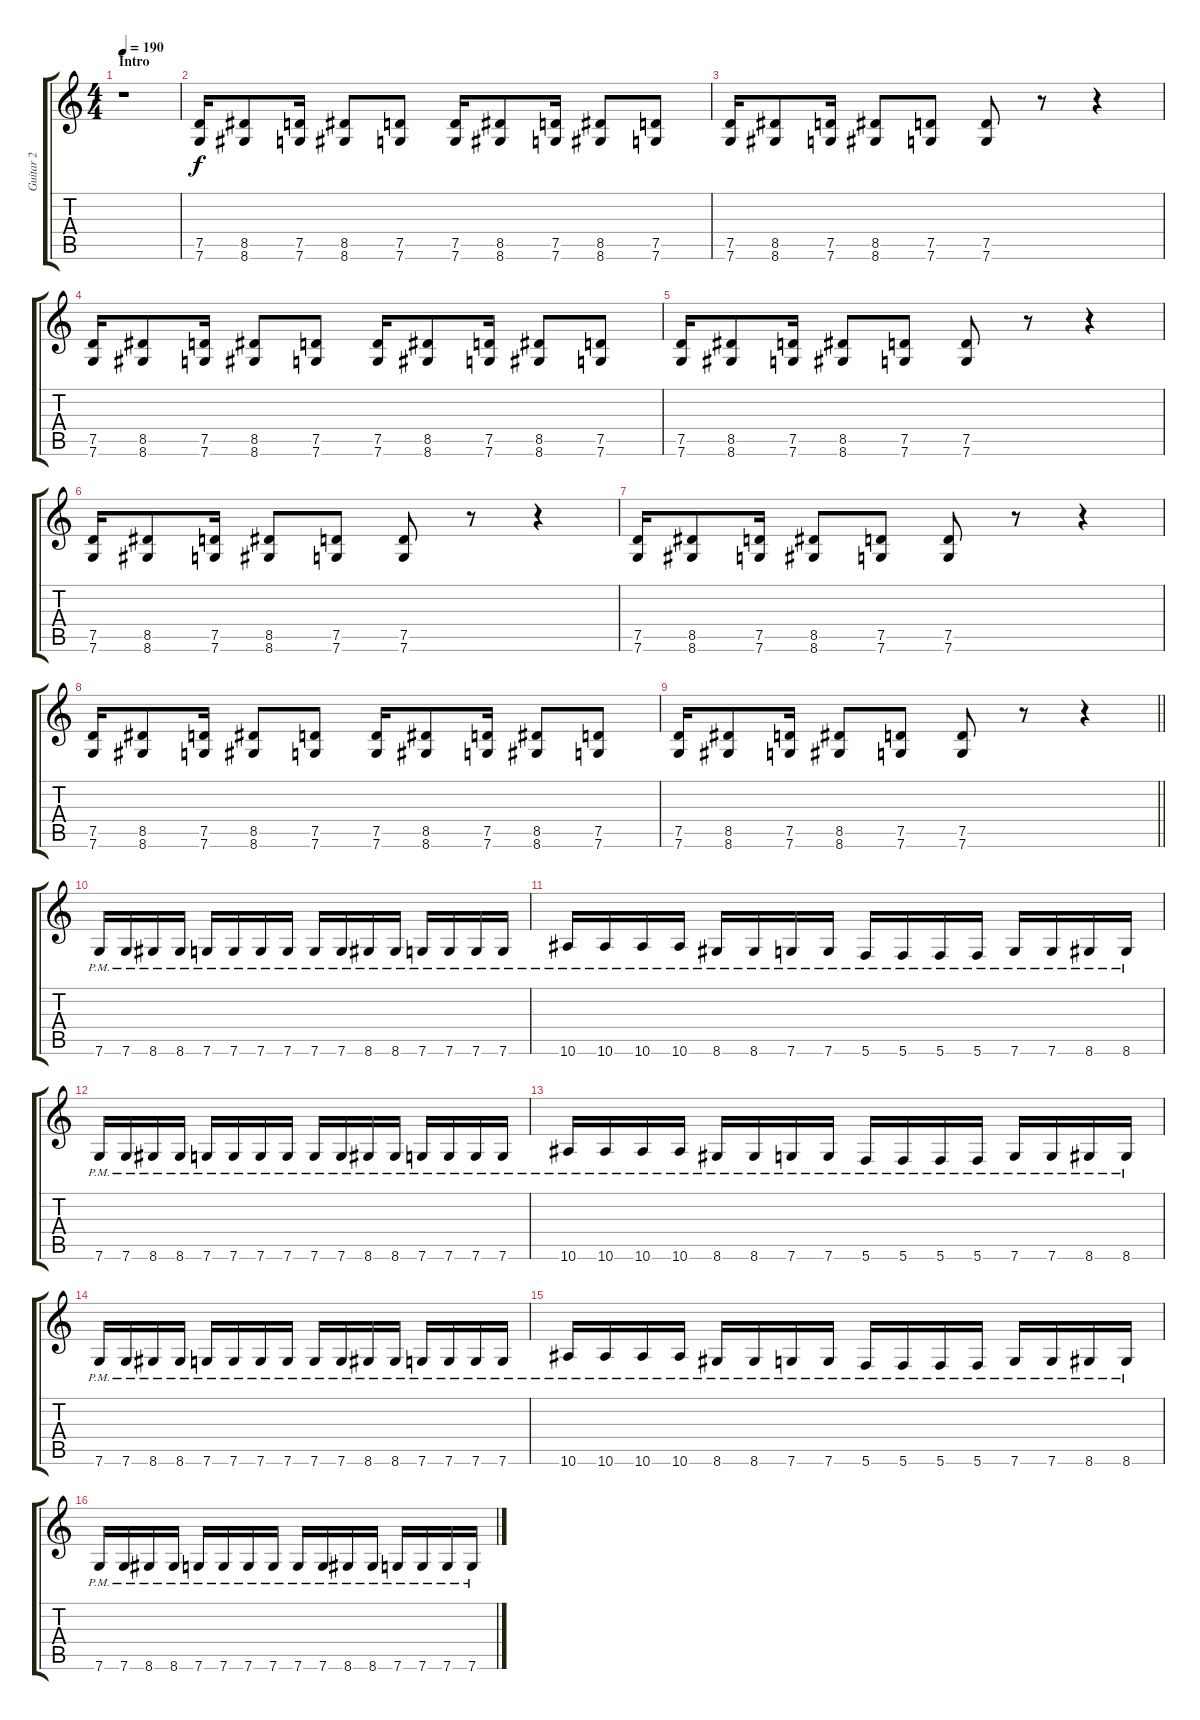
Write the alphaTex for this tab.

\track ("Guitar 2" "Guitar 2") {instrument distortionguitar}
\staff {score tabs}
\tuning (D4 A3 F3 C3 G2 C2) {hide}
\ts (4 4)
\section ("" "Intro")
\tempo 190
\clef g2
\ks c
r.1{dy f instrument distortionguitar} |
(7.5 7.6).16 (8.5 8.6).8 (7.5 7.6).16 (8.5 8.6).8 (7.5 7.6).8 (7.5 7.6).16 (8.5 8.6).8 (7.5 7.6).16 (8.5 8.6).8 (7.5 7.6).8 |
(7.5 7.6).16 (8.5 8.6).8 (7.5 7.6).16 (8.5 8.6).8 (7.5 7.6).8 (7.5 7.6).8 r.8 r.4 |
(7.5 7.6).16 (8.5 8.6).8 (7.5 7.6).16 (8.5 8.6).8 (7.5 7.6).8 (7.5 7.6).16 (8.5 8.6).8 (7.5 7.6).16 (8.5 8.6).8 (7.5 7.6).8 |
(7.5 7.6).16 (8.5 8.6).8 (7.5 7.6).16 (8.5 8.6).8 (7.5 7.6).8 (7.5 7.6).8 r.8 r.4 |
(7.5 7.6).16 (8.5 8.6).8 (7.5 7.6).16 (8.5 8.6).8 (7.5 7.6).8 (7.5 7.6).8 r.8 r.4 |
(7.5 7.6).16 (8.5 8.6).8 (7.5 7.6).16 (8.5 8.6).8 (7.5 7.6).8 (7.5 7.6).8 r.8 r.4 |
(7.5 7.6).16 (8.5 8.6).8 (7.5 7.6).16 (8.5 8.6).8 (7.5 7.6).8 (7.5 7.6).16 (8.5 8.6).8 (7.5 7.6).16 (8.5 8.6).8 (7.5 7.6).8 |
\barLineRight lightlight
(7.5 7.6).16 (8.5 8.6).8 (7.5 7.6).16 (8.5 8.6).8 (7.5 7.6).8 (7.5 7.6).8 r.8 r.4 |
\section ("" "")
7.6{pm}.16 7.6{pm}.16 8.6{pm}.16 8.6{pm}.16 7.6{pm}.16 7.6{pm}.16 7.6{pm}.16 7.6{pm}.16 7.6{pm}.16 7.6{pm}.16 8.6{pm}.16 8.6{pm}.16 7.6{pm}.16 7.6{pm}.16 7.6{pm}.16 7.6{pm}.16 |
10.6{pm}.16 10.6{pm}.16 10.6{pm}.16 10.6{pm}.16 8.6{pm}.16 8.6{pm}.16 7.6{pm}.16 7.6{pm}.16 5.6{pm}.16 5.6{pm}.16 5.6{pm}.16 5.6{pm}.16 7.6{pm}.16 7.6{pm}.16 8.6{pm}.16 8.6{pm}.16 |
7.6{pm}.16 7.6{pm}.16 8.6{pm}.16 8.6{pm}.16 7.6{pm}.16 7.6{pm}.16 7.6{pm}.16 7.6{pm}.16 7.6{pm}.16 7.6{pm}.16 8.6{pm}.16 8.6{pm}.16 7.6{pm}.16 7.6{pm}.16 7.6{pm}.16 7.6{pm}.16 |
10.6{pm}.16 10.6{pm}.16 10.6{pm}.16 10.6{pm}.16 8.6{pm}.16 8.6{pm}.16 7.6{pm}.16 7.6{pm}.16 5.6{pm}.16 5.6{pm}.16 5.6{pm}.16 5.6{pm}.16 7.6{pm}.16 7.6{pm}.16 8.6{pm}.16 8.6{pm}.16 |
7.6{pm}.16 7.6{pm}.16 8.6{pm}.16 8.6{pm}.16 7.6{pm}.16 7.6{pm}.16 7.6{pm}.16 7.6{pm}.16 7.6{pm}.16 7.6{pm}.16 8.6{pm}.16 8.6{pm}.16 7.6{pm}.16 7.6{pm}.16 7.6{pm}.16 7.6{pm}.16 |
10.6{pm}.16 10.6{pm}.16 10.6{pm}.16 10.6{pm}.16 8.6{pm}.16 8.6{pm}.16 7.6{pm}.16 7.6{pm}.16 5.6{pm}.16 5.6{pm}.16 5.6{pm}.16 5.6{pm}.16 7.6{pm}.16 7.6{pm}.16 8.6{pm}.16 8.6{pm}.16 |
7.6{pm}.16 7.6{pm}.16 8.6{pm}.16 8.6{pm}.16 7.6{pm}.16 7.6{pm}.16 7.6{pm}.16 7.6{pm}.16 7.6{pm}.16 7.6{pm}.16 8.6{pm}.16 8.6{pm}.16 7.6{pm}.16 7.6{pm}.16 7.6{pm}.16 7.6{pm}.16
